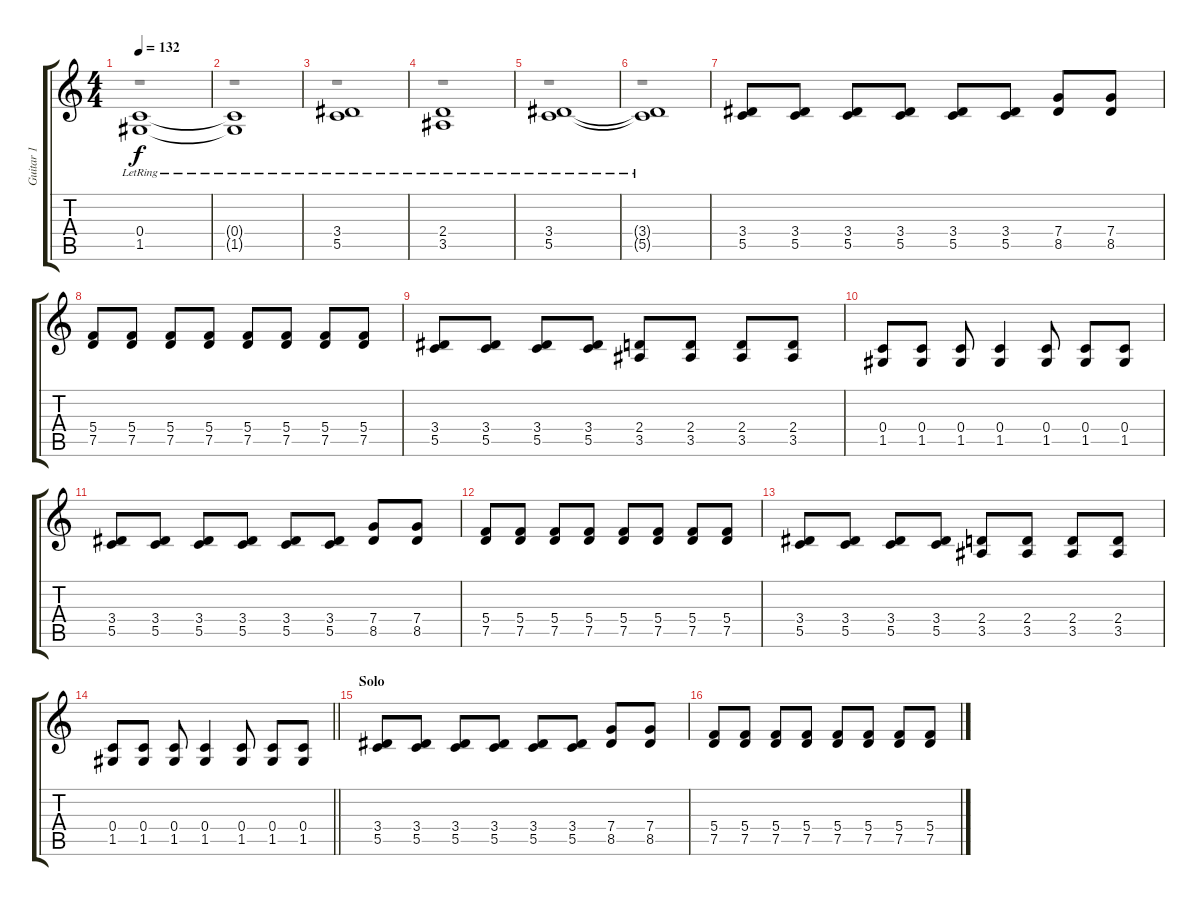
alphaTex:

\track ("Guitar 1" "Guitar 1") {instrument distortionguitar}
\staff {score tabs}
\tuning (D4 A3 F3 C3 G2 C2) {hide}
\voice
\ts (4 4)
\tempo 132
\clef g2
\ks c
(0.4{lr} 1.5{lr}).1{dy f} |
(0.4{lr t} 1.5{lr t}).1 |
(3.4{lr} 5.5{lr}).1 |
(2.4{lr} 3.5{lr}).1 |
(3.4{lr} 5.5{lr}).1 |
(3.4{lr t} 5.5{lr t}).1 |
(3.4 5.5).8{instrument distortionguitar} (3.4 5.5).8 (3.4 5.5).8 (3.4 5.5).8 (3.4 5.5).8 (3.4 5.5).8 (7.4 8.5).8 (7.4 8.5).8 |
(5.4 7.5).8 (5.4 7.5).8 (5.4 7.5).8 (5.4 7.5).8 (5.4 7.5).8 (5.4 7.5).8 (5.4 7.5).8 (5.4 7.5).8 |
(3.4 5.5).8 (3.4 5.5).8 (3.4 5.5).8 (3.4 5.5).8 (2.4 3.5).8 (2.4 3.5).8 (2.4 3.5).8 (2.4 3.5).8 |
(0.4 1.5).8 (0.4 1.5).8 (0.4 1.5).8 (0.4 1.5).4 (0.4 1.5).8 (0.4 1.5).8 (0.4 1.5).8 |
(3.4 5.5).8 (3.4 5.5).8 (3.4 5.5).8 (3.4 5.5).8 (3.4 5.5).8 (3.4 5.5).8 (7.4 8.5).8 (7.4 8.5).8 |
(5.4 7.5).8 (5.4 7.5).8 (5.4 7.5).8 (5.4 7.5).8 (5.4 7.5).8 (5.4 7.5).8 (5.4 7.5).8 (5.4 7.5).8 |
(3.4 5.5).8 (3.4 5.5).8 (3.4 5.5).8 (3.4 5.5).8 (2.4 3.5).8 (2.4 3.5).8 (2.4 3.5).8 (2.4 3.5).8 |
\barLineRight lightlight
(0.4 1.5).8 (0.4 1.5).8 (0.4 1.5).8 (0.4 1.5).4 (0.4 1.5).8 (0.4 1.5).8 (0.4 1.5).8 |
\section ("" "Solo")
(3.4 5.5).8 (3.4 5.5).8 (3.4 5.5).8 (3.4 5.5).8 (3.4 5.5).8 (3.4 5.5).8 (7.4 8.5).8 (7.4 8.5).8 |
(5.4 7.5).8 (5.4 7.5).8 (5.4 7.5).8 (5.4 7.5).8 (5.4 7.5).8 (5.4 7.5).8 (5.4 7.5).8 (5.4 7.5).8
\voice
\clef g2
\ottava regular
\simile none
\ks c
r.1{dy f} |
r.1 |
r.1 |
r.1 |
r.1 |
r.1 |
|
|
|
|
|
|
|
\barLineRight lightlight
|
|
